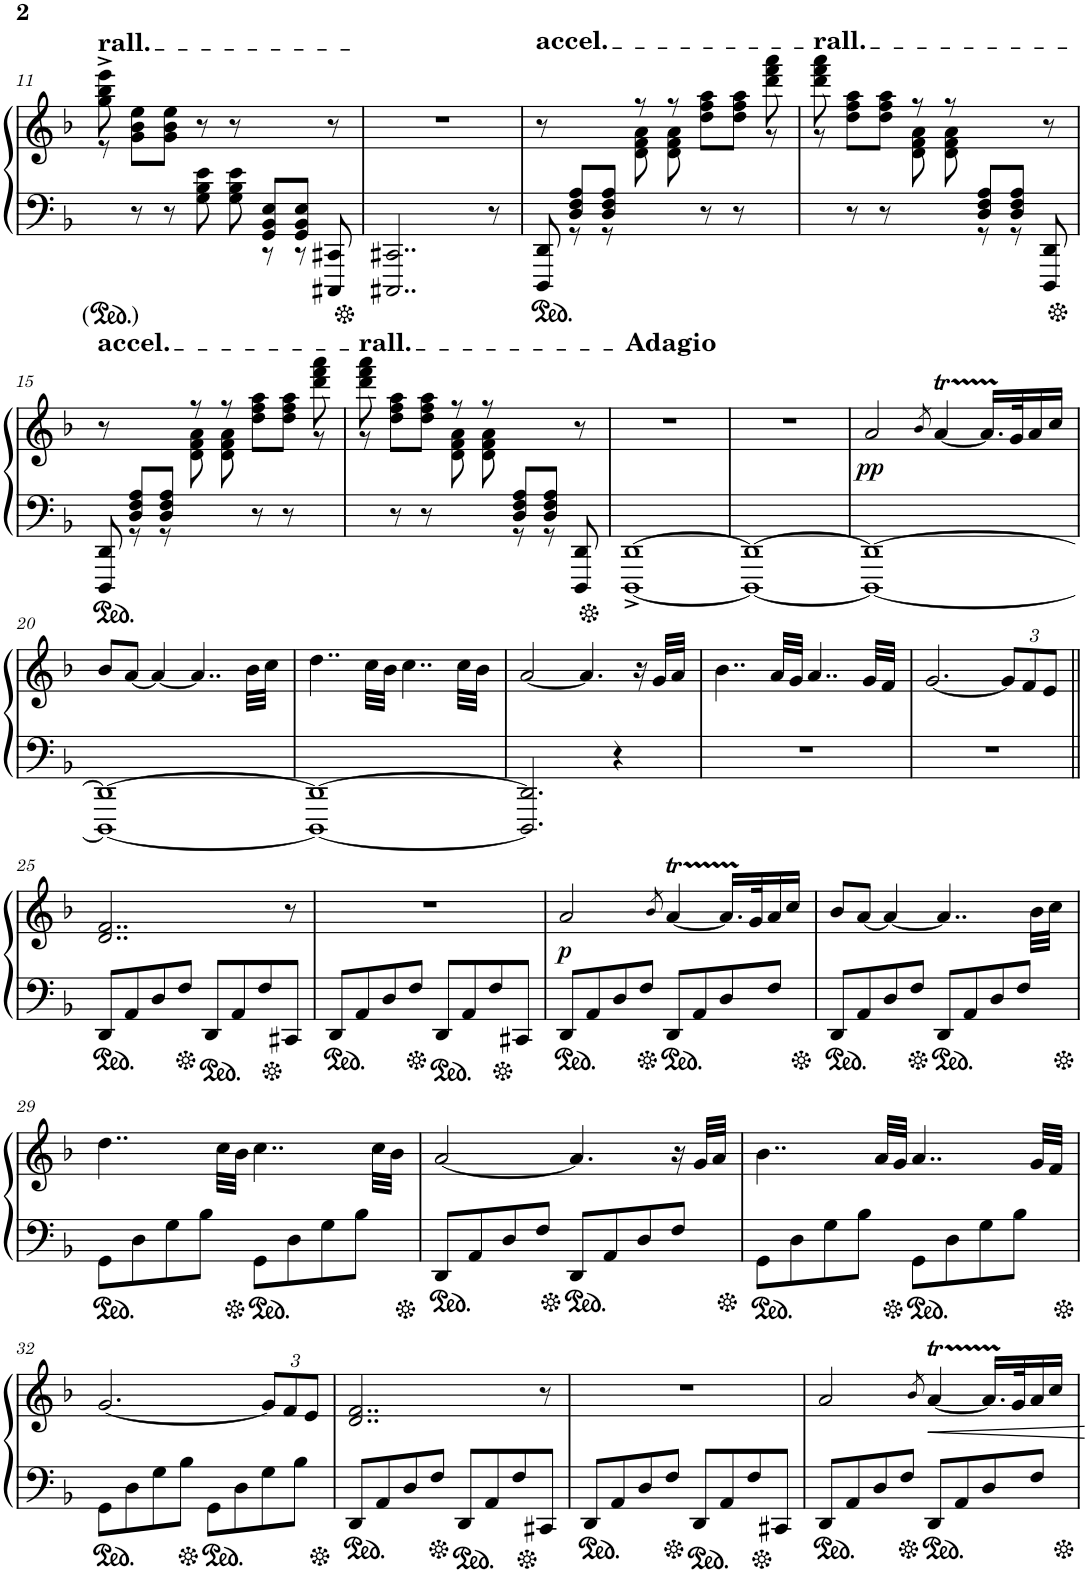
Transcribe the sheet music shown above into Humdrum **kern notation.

**kern	**kern	**dynam
*part1	*part1	*part1
*staff2	*staff1	*staff1/2
*I"Piano	*	*
*I'Pia.	*	*
!!LO:PB:g=z
*clefF4	*clefG2	*
*k[b-]	*k[b-]	*
*M4/4	*M4/4	*
*met(c)	*met(c)	*
=11	=11	=11
*^	*^	*
!	!	!LO:TX:a:t=rall.	!	!
8ryy	8ryy	8re	8gg\^ 8bb-\^ 8eee\^	.
.	8r	8g\ 8b-\ 8ee\L	2..ryy	.
.	8r	8g\ 8b-\ 8ee\J	.	.
.	8G\ 8B-\ 8e\	8r	.	.
.	8G\ 8B-\ 8e\	8r	.	.
8GG/ 8BB-/ 8E/L	8rCC	4ryy	.	.
8GG/ 8BB-/ 8E/J	8rCC	.	.	.
8ryy	8CCC#X/ 8CC#X/	8r	.	.
*v	*v	*	*	*
*	*v	*v	*
=12	=12	=12
2..CCC#X/ 2..CC#X/	1r	.
8r	.	.
=13	=13	=13
*^	*^	*
!	!	!LO:TX:a:t=accel.	!	!
8ryy	8DDD/ 8DD/	8r	4.ryy	.
8D/ 8F/ 8A/L	8rGG	4ryy	.	.
8D/ 8F/ 8A/J	8rGG	.	.	.
8ryy	4ryy	8rff	8d\ 8f\ 8a\	.
2ryy	.	8rff	8d\ 8f\ 8a\	.
.	8r	8dd\ 8ff\ 8aa\L	4ryy	.
.	8r	8dd\ 8ff\ 8aa\J	.	.
.	8ryy	8rg	8ddd\ 8fff\ 8aaa\	.
=14	=14	=14	=14	=14
!	!	!LO:TX:a:t=rall.	!	!
8ryy	8ryy	8rg	8ddd\ 8fff\ 8aaa\	.
.	8r	8dd\ 8ff\ 8aa\L	4ryy	.
.	8r	8dd\ 8ff\ 8aa\J	.	.
.	4ryy	8rff	8d\ 8f\ 8a\	.
.	.	8rff	8d\ 8f\ 8a\	.
8D/ 8F/ 8A/L	8rGG	4ryy	4.ryy	.
8D/ 8F/ 8A/J	8rGG	.	.	.
8ryy	8DDD/ 8DD/	8r	.	.
!!LO:LB:g=z	!!
=15	=15	=15	=15	=15
!	!	!LO:TX:a:t=accel.	!	!
8ryy	8DDD/ 8DD/	8r	4.ryy	.
8D/ 8F/ 8A/L	8rGG	4ryy	.	.
8D/ 8F/ 8A/J	8rGG	.	.	.
8ryy	4ryy	8rff	8d\ 8f\ 8a\	.
2ryy	.	8rff	8d\ 8f\ 8a\	.
.	8r	8dd\ 8ff\ 8aa\L	4ryy	.
.	8r	8dd\ 8ff\ 8aa\J	.	.
.	8ryy	8rg	8ddd\ 8fff\ 8aaa\	.
=16	=16	=16	=16	=16
!	!	!LO:TX:a:t=rall.	!	!
8ryy	8ryy	8rg	8ddd\ 8fff\ 8aaa\	.
.	8r	8dd\ 8ff\ 8aa\L	4ryy	.
.	8r	8dd\ 8ff\ 8aa\J	.	.
.	4ryy	8rff	8d\ 8f\ 8a\	.
.	.	8rff	8d\ 8f\ 8a\	.
8D/ 8F/ 8A/L	8rGG	4ryy	4.ryy	.
8D/ 8F/ 8A/J	8rGG	.	.	.
8ryy	8DDD/ 8DD/	8r	.	.
*	*	*v	*v	*
=17	=17	=17	=17
!	!	!LO:TX:a:B:t=Adagio	!
*v	*v	*	*
[1DDD^ [1DD^	1r	.
=18	=18	=18
1DDD_ 1DD_	1r	.
=19	=19	=19
!	!	!LO:DY:b
1DDD_ 1DD_	2a/	pp
.	8qb-/	.
.	[4at/	.
.	16.aTTT/LL]	.
.	32g/K	.
.	16a/	.
.	16cc/JJ	.
!!LO:LB:g=z
=20	=20	=20
1DDD_ 1DD_	8b-/L	.
.	[8a/J	.
.	4a/_	.
.	4..a/]	.
.	32b-\LLL	.
.	32cc\JJJ	.
=21	=21	=21
1DDD_ 1DD_	4..dd\	.
.	32cc\LLL	.
.	32b-\JJJ	.
.	4..cc\	.
.	32cc\LLL	.
.	32b-\JJJ	.
=22	=22	=22
2.DDD/] 2.DD/]	[2a/	.
.	4.a/]	.
4r	.	.
.	16r	.
.	32g/LLL	.
.	32a/JJJ	.
=23	=23	=23
1r	4..b-\	.
.	32a/LLL	.
.	32g/JJJ	.
.	4..a/	.
.	32g/LLL	.
.	32f/JJJ	.
=24	=24	=24
1r	[2.g/	.
*	*Xbrackettup	*
.	12g/L]	.
.	12f/	.
.	12e/J	.
!!LO:LB:g=z
=25||	=25||	=25||
8DD/L	2..d/ 2..f/	.
8AA/	.	.
8D/	.	.
8F/J	.	.
8DD/L	.	.
8AA/	.	.
8F/	.	.
8CC#X/J	8r	.
=26	=26	=26
8DD/L	1r	.
8AA/	.	.
8D/	.	.
8F/J	.	.
8DD/L	.	.
8AA/	.	.
8F/	.	.
8CC#X/J	.	.
=27	=27	=27
!	!	!LO:DY:b
8DD/L	2a/	p
8AA/	.	.
8D/	.	.
8F/J	.	.
.	8qb-/	.
8DD/L	[4at/	.
8AA/	.	.
8D/	16.aTTT/LL]	.
.	32g/K	.
8F/J	16a/	.
.	16cc/JJ	.
=28	=28	=28
8DD/L	8b-/L	.
8AA/	[8a/J	.
8D/	4a/_	.
8F/J	.	.
8DD/L	4..a/]	.
8AA/	.	.
8D/	.	.
8F/J	.	.
.	32b-\LLL	.
.	32cc\JJJ	.
!!LO:LB:g=z
=29	=29	=29
8GG\L	4..dd\	.
8D\	.	.
8G\	.	.
8B-\J	.	.
.	32cc\LLL	.
.	32b-\JJJ	.
8GG\L	4..cc\	.
8D\	.	.
8G\	.	.
8B-\J	.	.
.	32cc\LLL	.
.	32b-\JJJ	.
=30	=30	=30
8DD/L	[2a/	.
8AA/	.	.
8D/	.	.
8F/J	.	.
8DD/L	4.a/]	.
8AA/	.	.
8D/	.	.
8F/J	16r	.
.	32g/LLL	.
.	32a/JJJ	.
=31	=31	=31
8GG\L	4..b-\	.
8D\	.	.
8G\	.	.
8B-\J	.	.
.	32a/LLL	.
.	32g/JJJ	.
8GG\L	4..a/	.
8D\	.	.
8G\	.	.
8B-\J	.	.
.	32g/LLL	.
.	32f/JJJ	.
!!LO:LB:g=z
=32	=32	=32
8GG\L	[2.g/	.
8D\	.	.
8G\	.	.
8B-\J	.	.
8GG\L	.	.
8D\	.	.
8G\	12g/L]	.
.	12f/	.
8B-\J	.	.
.	12e/J	.
=33	=33	=33
8DD/L	2..d/ 2..f/	.
8AA/	.	.
8D/	.	.
8F/J	.	.
8DD/L	.	.
8AA/	.	.
8F/	.	.
8CC#X/J	8r	.
=34	=34	=34
8DD/L	1r	.
8AA/	.	.
8D/	.	.
8F/J	.	.
8DD/L	.	.
8AA/	.	.
8F/	.	.
8CC#X/J	.	.
=35	=35	=35
8DD/L	2a/	.
8AA/	.	.
8D/	.	.
8F/J	.	.
.	8qb-/	.
8DD/L	[4at/	.
8AA/	.	.
8D/	16.aTTT/LL]	.
.	32g/K	.
8F/J	16a/	.
.	16cc/JJ	.
=	=	=
*-	*-	*-
